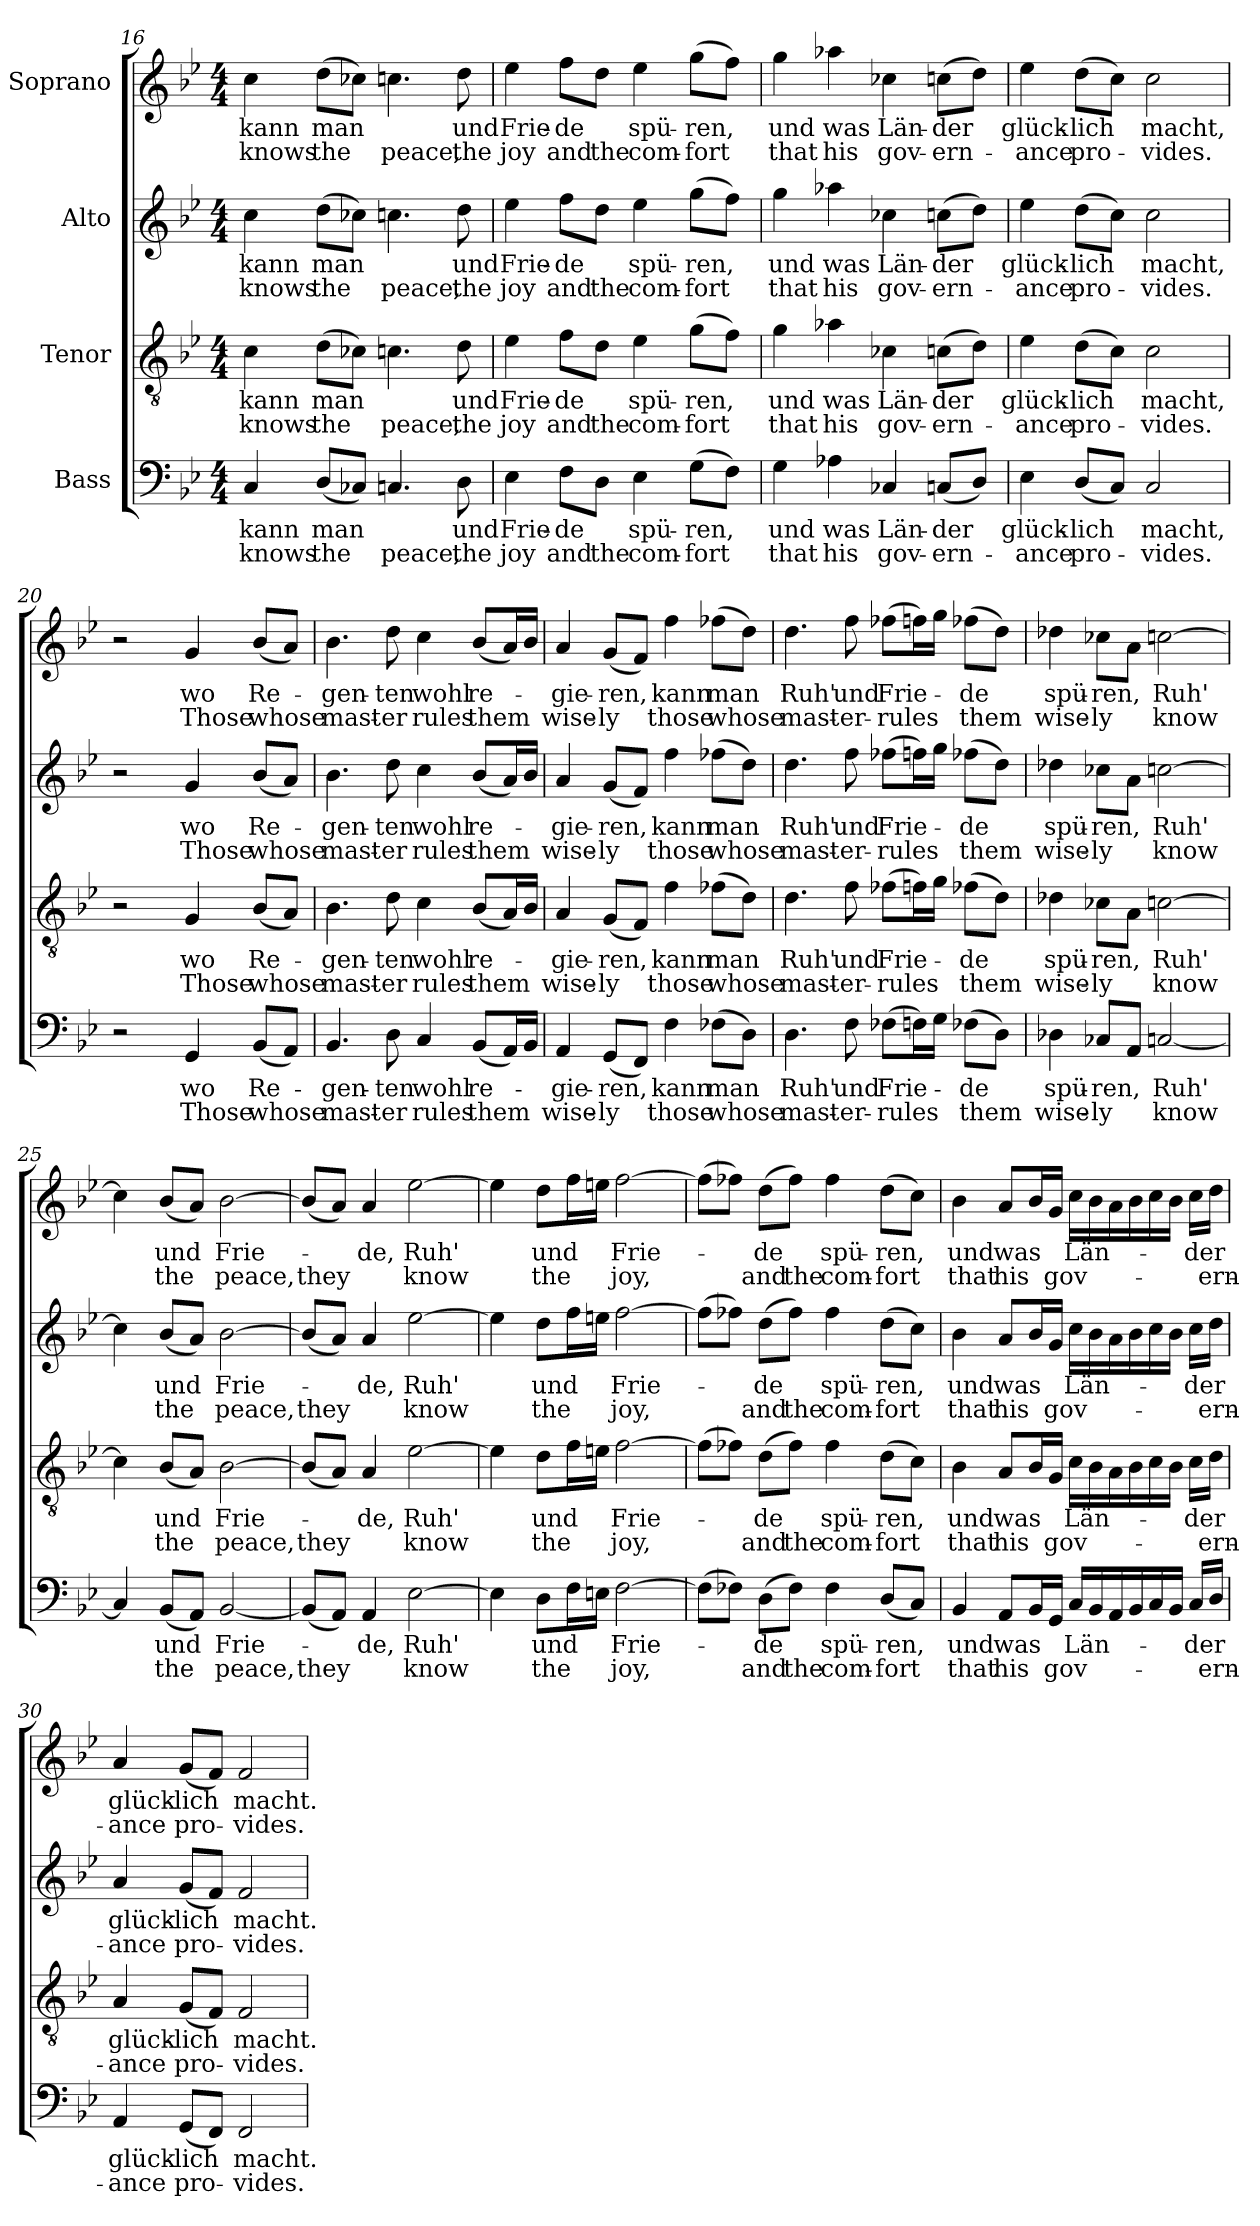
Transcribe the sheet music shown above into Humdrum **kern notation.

**kern	**text	**text	**kern	**text	**text	**kern	**text	**text	**kern	**text	**text
*part4	*part4	*part4	*part3	*part3	*part3	*part2	*part2	*part2	*part1	*part1	*part1
*staff4	*staff4	*staff4	*staff3	*staff3	*staff3	*staff2	*staff2	*staff2	*staff1	*staff1	*staff1
*I"Bass	*	*	*I"Tenor	*	*	*I"Alto	*	*	*I"Soprano	*	*
!!LO:LB:g=z
*clefF4	*	*	*clefGv2	*	*	*clefG2	*	*	*clefG2	*	*
*k[b-e-]	*	*	*k[b-e-]	*	*	*k[b-e-]	*	*	*k[b-e-]	*	*
*B-:	*	*	*B-:	*	*	*B-:	*	*	*B-:	*	*
*M4/4	*	*	*M4/4	*	*	*M4/4	*	*	*M4/4	*	*
=16	=16	=16	=16	=16	=16	=16	=16	=16	=16	=16	=16
!	!LO:LY:b	!LO:LY:b	!	!LO:LY:b	!LO:LY:b	!	!LO:LY:b	!LO:LY:b	!	!LO:LY:b	!LO:LY:b
4C/	kann	knows	4c\	kann	knows	4cc\	kann	knows	4cc\	kann	knows
!	!LO:LY:b	!LO:LY:b	!	!LO:LY:b	!LO:LY:b	!	!LO:LY:b	!LO:LY:b	!	!LO:LY:b	!LO:LY:b
(<8D/L	man	the	(>8d\L	man	the	(>8dd\L	man	the	(>8dd\L	man	the
8C-X/J)	.	.	8c-X\J)	.	.	8cc-X\J)	.	.	8cc-X\J)	.	.
!	!	!LO:LY:b	!	!	!LO:LY:b	!	!	!LO:LY:b	!	!	!LO:LY:b
4.Cn/	.	peace,	4.cn\	.	peace,	4.ccn\	.	peace,	4.ccn\	.	peace,
!	!LO:LY:b	!LO:LY:b	!	!LO:LY:b	!LO:LY:b	!	!LO:LY:b	!LO:LY:b	!	!LO:LY:b	!LO:LY:b
8D\	und	the	8d\	und	the	8dd\	und	the	8dd\	und	the
=17	=17	=17	=17	=17	=17	=17	=17	=17	=17	=17	=17
!	!LO:LY:b	!LO:LY:b	!	!LO:LY:b	!LO:LY:b	!	!LO:LY:b	!LO:LY:b	!	!LO:LY:b	!LO:LY:b
4E-\	Frie-	joy	4e-\	Frie-	joy	4ee-\	Frie-	joy	4ee-\	Frie-	joy
!	!LO:LY:b	!LO:LY:b	!	!LO:LY:b	!LO:LY:b	!	!LO:LY:b	!LO:LY:b	!	!LO:LY:b	!LO:LY:b
8F\L	-de	and	8f\L	-de	and	8ff\L	-de	and	8ff\L	-de	and
!	!	!LO:LY:b	!	!	!LO:LY:b	!	!	!LO:LY:b	!	!	!LO:LY:b
8D\J	.	the	8d\J	.	the	8dd\J	.	the	8dd\J	.	the
!	!LO:LY:b	!LO:LY:b	!	!LO:LY:b	!LO:LY:b	!	!LO:LY:b	!LO:LY:b	!	!LO:LY:b	!LO:LY:b
4E-\	spü-	com-	4e-\	spü-	com-	4ee-\	spü-	com-	4ee-\	spü-	com-
!	!LO:LY:b	!LO:LY:b	!	!LO:LY:b	!LO:LY:b	!	!LO:LY:b	!LO:LY:b	!	!LO:LY:b	!LO:LY:b
(>8G\L	-ren,	-fort	(>8g\L	-ren,	-fort	(>8gg\L	-ren,	-fort	(>8gg\L	-ren,	-fort
8F\J)	.	.	8f\J)	.	.	8ff\J)	.	.	8ff\J)	.	.
=18	=18	=18	=18	=18	=18	=18	=18	=18	=18	=18	=18
!	!LO:LY:b	!LO:LY:b	!	!LO:LY:b	!LO:LY:b	!	!LO:LY:b	!LO:LY:b	!	!LO:LY:b	!LO:LY:b
4G\	und	that	4g\	und	that	4gg\	und	that	4gg\	und	that
!	!LO:LY:b	!LO:LY:b	!	!LO:LY:b	!LO:LY:b	!	!LO:LY:b	!LO:LY:b	!	!LO:LY:b	!LO:LY:b
4A-X\	was	his	4a-X\	was	his	4aa-X\	was	his	4aa-X\	was	his
!	!LO:LY:b	!LO:LY:b	!	!LO:LY:b	!LO:LY:b	!	!LO:LY:b	!LO:LY:b	!	!LO:LY:b	!LO:LY:b
4C-X/	Län-	gov-	4c-X\	Län-	gov-	4cc-X\	Län-	gov-	4cc-X\	Län-	gov-
!	!LO:LY:b	!LO:LY:b	!	!LO:LY:b	!LO:LY:b	!	!LO:LY:b	!LO:LY:b	!	!LO:LY:b	!LO:LY:b
(<8Cn/L	-der	-ern-	(>8cn\L	-der	-ern-	(>8ccn\L	-der	-ern-	(>8ccn\L	-der	-ern-
8D/J)	.	.	8d\J)	.	.	8dd\J)	.	.	8dd\J)	.	.
!!LO:PB:g=z
=19	=19	=19	=19	=19	=19	=19	=19	=19	=19	=19	=19
!	!LO:LY:b	!LO:LY:b	!	!LO:LY:b	!LO:LY:b	!	!LO:LY:b	!LO:LY:b	!	!LO:LY:b	!LO:LY:b
4E-\	glück-	-ance	4e-\	glück-	-ance	4ee-\	glück-	-ance	4ee-\	glück-	-ance
!	!LO:LY:b	!LO:LY:b	!	!LO:LY:b	!LO:LY:b	!	!LO:LY:b	!LO:LY:b	!	!LO:LY:b	!LO:LY:b
(<8D/L	-lich	pro-	(>8d\L	-lich	pro-	(>8dd\L	-lich	pro-	(>8dd\L	-lich	pro-
8C/J)	.	.	8c\J)	.	.	8cc\J)	.	.	8cc\J)	.	.
!	!LO:LY:b	!LO:LY:b	!	!LO:LY:b	!LO:LY:b	!	!LO:LY:b	!LO:LY:b	!	!LO:LY:b	!LO:LY:b
2C/	macht,	-vides.	2c\	macht,	-vides.	2cc\	macht,	-vides.	2cc\	macht,	-vides.
!!LO:PB:g=z
=20	=20	=20	=20	=20	=20	=20	=20	=20	=20	=20	=20
2r	.	.	2r	.	.	2r	.	.	2r	.	.
!	!LO:LY:b	!LO:LY:b	!	!LO:LY:b	!LO:LY:b	!	!LO:LY:b	!LO:LY:b	!	!LO:LY:b	!LO:LY:b
4GG/	wo	Those	4G/	wo	Those	4g/	wo	Those	4g/	wo	Those
!	!LO:LY:b	!LO:LY:b	!	!LO:LY:b	!LO:LY:b	!	!LO:LY:b	!LO:LY:b	!	!LO:LY:b	!LO:LY:b
(<8BB-/L	Re-	whose	(<8B-/L	Re-	whose	(<8b-/L	Re-	whose	(<8b-/L	Re-	whose
8AA/J)	.	.	8A/J)	.	.	8a/J)	.	.	8a/J)	.	.
=21	=21	=21	=21	=21	=21	=21	=21	=21	=21	=21	=21
!	!LO:LY:b	!LO:LY:b	!	!LO:LY:b	!LO:LY:b	!	!LO:LY:b	!LO:LY:b	!	!LO:LY:b	!LO:LY:b
4.BB-/	-gen-	mast-	4.B-\	-gen-	mast-	4.b-\	-gen-	mast-	4.b-\	-gen-	mast-
!	!LO:LY:b	!LO:LY:b	!	!LO:LY:b	!LO:LY:b	!	!LO:LY:b	!LO:LY:b	!	!LO:LY:b	!LO:LY:b
8D\	-ten	-er	8d\	-ten	-er	8dd\	-ten	-er	8dd\	-ten	-er
!	!LO:LY:b	!LO:LY:b	!	!LO:LY:b	!LO:LY:b	!	!LO:LY:b	!LO:LY:b	!	!LO:LY:b	!LO:LY:b
4C/	wohl	rules	4c\	wohl	rules	4cc\	wohl	rules	4cc\	wohl	rules
!	!LO:LY:b	!LO:LY:b	!	!LO:LY:b	!LO:LY:b	!	!LO:LY:b	!LO:LY:b	!	!LO:LY:b	!LO:LY:b
(<8BB-/L	re-	them	(<8B-/L	re-	them	(<8b-/L	re-	them	(<8b-/L	re-	them
16AA/L)	.	.	16A/L)	.	.	16a/L)	.	.	16a/L)	.	.
16BB-/JJ	.	.	16B-/JJ	.	.	16b-/JJ	.	.	16b-/JJ	.	.
=22	=22	=22	=22	=22	=22	=22	=22	=22	=22	=22	=22
!	!LO:LY:b	!LO:LY:b	!	!LO:LY:b	!LO:LY:b	!	!LO:LY:b	!LO:LY:b	!	!LO:LY:b	!LO:LY:b
4AA/	-gie-	wise-	4A/	-gie-	wise-	4a/	-gie-	wise-	4a/	-gie-	wise-
!	!LO:LY:b	!LO:LY:b	!	!LO:LY:b	!LO:LY:b	!	!LO:LY:b	!LO:LY:b	!	!LO:LY:b	!LO:LY:b
(<8GG/L	-ren,	-ly	(<8G/L	-ren,	-ly	(<8g/L	-ren,	-ly	(<8g/L	-ren,	-ly
8FF/J)	.	.	8F/J)	.	.	8f/J)	.	.	8f/J)	.	.
!	!LO:LY:b	!LO:LY:b	!	!LO:LY:b	!LO:LY:b	!	!LO:LY:b	!LO:LY:b	!	!LO:LY:b	!LO:LY:b
4F\	kann	those	4f\	kann	those	4ff\	kann	those	4ff\	kann	those
!	!LO:LY:b	!LO:LY:b	!	!LO:LY:b	!LO:LY:b	!	!LO:LY:b	!LO:LY:b	!	!LO:LY:b	!LO:LY:b
(>8F-X\L	man	whose	(>8f-X\L	man	whose	(>8ff-X\L	man	whose	(>8ff-X\L	man	whose
8D\J)	.	.	8d\J)	.	.	8dd\J)	.	.	8dd\J)	.	.
!!LO:LB:g=z
=23	=23	=23	=23	=23	=23	=23	=23	=23	=23	=23	=23
!	!LO:LY:b	!LO:LY:b	!	!LO:LY:b	!LO:LY:b	!	!LO:LY:b	!LO:LY:b	!	!LO:LY:b	!LO:LY:b
4.D\	Ruh'	mast-	4.d\	Ruh'	mast-	4.dd\	Ruh'	mast-	4.dd\	Ruh'	mast-
!	!LO:LY:b	!LO:LY:b	!	!LO:LY:b	!LO:LY:b	!	!LO:LY:b	!LO:LY:b	!	!LO:LY:b	!LO:LY:b
8F\	und	-er-	8f\	und	-er-	8ff\	und	-er-	8ff\	und	-er-
!	!LO:LY:b	!LO:LY:b	!	!LO:LY:b	!LO:LY:b	!	!LO:LY:b	!LO:LY:b	!	!LO:LY:b	!LO:LY:b
(>8F-X\L	Frie-	-rules	(>8f-X\L	Frie-	-rules	(>8ff-X\L	Frie-	-rules	(>8ff-X\L	Frie-	-rules
16Fn\L)	.	.	16fn\L)	.	.	16ffn\L)	.	.	16ffn\L)	.	.
16G\JJ	.	.	16g\JJ	.	.	16gg\JJ	.	.	16gg\JJ	.	.
!	!LO:LY:b	!LO:LY:b	!	!LO:LY:b	!LO:LY:b	!	!LO:LY:b	!LO:LY:b	!	!LO:LY:b	!LO:LY:b
(>8F-X\L	-de	them	(>8f-X\L	-de	them	(>8ff-X\L	-de	them	(>8ff-X\L	-de	them
8D\J)	.	.	8d\J)	.	.	8dd\J)	.	.	8dd\J)	.	.
=24	=24	=24	=24	=24	=24	=24	=24	=24	=24	=24	=24
!	!LO:LY:b	!LO:LY:b	!	!LO:LY:b	!LO:LY:b	!	!LO:LY:b	!LO:LY:b	!	!LO:LY:b	!LO:LY:b
4D-X\	spü-	wise-	4d-X\	spü-	wise-	4dd-X\	spü-	wise-	4dd-X\	spü-	wise-
!	!LO:LY:b	!LO:LY:b	!	!LO:LY:b	!LO:LY:b	!	!LO:LY:b	!LO:LY:b	!	!LO:LY:b	!LO:LY:b
8C-X/L	-ren,	-ly	8c-X\L	-ren,	-ly	8cc-X\L	-ren,	-ly	8cc-X\L	-ren,	-ly
8AA/J	.	.	8A\J	.	.	8a\J	.	.	8a\J	.	.
!	!LO:LY:b	!LO:LY:b	!	!LO:LY:b	!LO:LY:b	!	!LO:LY:b	!LO:LY:b	!	!LO:LY:b	!LO:LY:b
[2Cn/	Ruh'	know	[2cn\	Ruh'	know	[2ccn\	Ruh'	know	[2ccn\	Ruh'	know
=25	=25	=25	=25	=25	=25	=25	=25	=25	=25	=25	=25
4C/]	.	.	4c\]	.	.	4cc\]	.	.	4cc\]	.	.
!	!LO:LY:b	!LO:LY:b	!	!LO:LY:b	!LO:LY:b	!	!LO:LY:b	!LO:LY:b	!	!LO:LY:b	!LO:LY:b
(<8BB-/L	und	the	(<8B-/L	und	the	(<8b-/L	und	the	(<8b-/L	und	the
8AA/J)	.	.	8A/J)	.	.	8a/J)	.	.	8a/J)	.	.
!	!LO:LY:b	!LO:LY:b	!	!LO:LY:b	!LO:LY:b	!	!LO:LY:b	!LO:LY:b	!	!LO:LY:b	!LO:LY:b
[2BB-/	Frie-	peace,	[2B-\	Frie-	peace,	[2b-\	Frie-	peace,	[2b-\	Frie-	peace,
=26	=26	=26	=26	=26	=26	=26	=26	=26	=26	=26	=26
!	!	!LO:LY:b	!	!	!LO:LY:b	!	!	!LO:LY:b	!	!	!LO:LY:b
(<8BB-/L]	.	they	(<8B-/L]	.	they	(<8b-/L]	.	they	(<8b-/L]	.	they
8AA/J)	.	.	8A/J)	.	.	8a/J)	.	.	8a/J)	.	.
!	!LO:LY:b	!	!	!LO:LY:b	!	!	!LO:LY:b	!	!	!LO:LY:b	!
4AA/	-de,	.	4A/	-de,	.	4a/	-de,	.	4a/	-de,	.
!	!LO:LY:b	!LO:LY:b	!	!LO:LY:b	!LO:LY:b	!	!LO:LY:b	!LO:LY:b	!	!LO:LY:b	!LO:LY:b
[2E-\	Ruh'	know	[2e-\	Ruh'	know	[2ee-\	Ruh'	know	[2ee-\	Ruh'	know
!!LO:PB:g=z
=27	=27	=27	=27	=27	=27	=27	=27	=27	=27	=27	=27
4E-\]	.	.	4e-\]	.	.	4ee-\]	.	.	4ee-\]	.	.
!	!LO:LY:b	!LO:LY:b	!	!LO:LY:b	!LO:LY:b	!	!LO:LY:b	!LO:LY:b	!	!LO:LY:b	!LO:LY:b
8D\L	und	the	8d\L	und	the	8dd\L	und	the	8dd\L	und	the
16F\L	.	.	16f\L	.	.	16ff\L	.	.	16ff\L	.	.
16En\JJ	.	.	16en\JJ	.	.	16een\JJ	.	.	16een\JJ	.	.
!	!LO:LY:b	!LO:LY:b	!	!LO:LY:b	!LO:LY:b	!	!LO:LY:b	!LO:LY:b	!	!LO:LY:b	!LO:LY:b
[2F\	Frie-	joy,	[2f\	Frie-	joy,	[2ff\	Frie-	joy,	[2ff\	Frie-	joy,
=28	=28	=28	=28	=28	=28	=28	=28	=28	=28	=28	=28
(>8F\L]	.	.	(>8f\L]	.	.	(>8ff\L]	.	.	(>8ff\L]	.	.
8F-X\J)	.	.	8f-X\J)	.	.	8ff-X\J)	.	.	8ff-X\J)	.	.
!	!LO:LY:b	!LO:LY:b	!	!LO:LY:b	!LO:LY:b	!	!LO:LY:b	!LO:LY:b	!	!LO:LY:b	!LO:LY:b
(>8D\L	-de	and	(>8d\L	-de	and	(>8dd\L	-de	and	(>8dd\L	-de	and
!	!	!LO:LY:b	!	!	!LO:LY:b	!	!	!LO:LY:b	!	!	!LO:LY:b
8F-\J)	.	the	8f-\J)	.	the	8ff-\J)	.	the	8ff-\J)	.	the
!	!LO:LY:b	!LO:LY:b	!	!LO:LY:b	!LO:LY:b	!	!LO:LY:b	!LO:LY:b	!	!LO:LY:b	!LO:LY:b
4F-\	spü-	com-	4f-\	spü-	com-	4ff-\	spü-	com-	4ff-\	spü-	com-
!	!LO:LY:b	!LO:LY:b	!	!LO:LY:b	!LO:LY:b	!	!LO:LY:b	!LO:LY:b	!	!LO:LY:b	!LO:LY:b
(<8D/L	-ren,	-fort	(>8d\L	-ren,	-fort	(>8dd\L	-ren,	-fort	(>8dd\L	-ren,	-fort
8C/J)	.	.	8c\J)	.	.	8cc\J)	.	.	8cc\J)	.	.
=29	=29	=29	=29	=29	=29	=29	=29	=29	=29	=29	=29
!	!LO:LY:b	!LO:LY:b	!	!LO:LY:b	!LO:LY:b	!	!LO:LY:b	!LO:LY:b	!	!LO:LY:b	!LO:LY:b
4BB-/	und	that	4B-\	und	that	4b-\	und	that	4b-\	und	that
!	!LO:LY:b	!LO:LY:b	!	!LO:LY:b	!LO:LY:b	!	!LO:LY:b	!LO:LY:b	!	!LO:LY:b	!LO:LY:b
8AA/L	was	his	8A/L	was	his	8a/L	was	his	8a/L	was	his
16BB-/L	.	.	16B-/L	.	.	16b-/L	.	.	16b-/L	.	.
!	!	!LO:LY:b	!	!	!LO:LY:b	!	!	!LO:LY:b	!	!	!LO:LY:b
16GG/JJ	.	gov-	16G/JJ	.	gov-	16g/JJ	.	gov-	16g/JJ	.	gov-
!	!LO:LY:b	!	!	!LO:LY:b	!	!	!LO:LY:b	!	!	!LO:LY:b	!
16C/LL	Län-	.	16c\LL	Län-	.	16cc\LL	Län-	.	16cc\LL	Län-	.
16BB-/	.	.	16B-\	.	.	16b-\	.	.	16b-\	.	.
16AA/	.	.	16A\	.	.	16a\	.	.	16a\	.	.
16BB-/	.	.	16B-\	.	.	16b-\	.	.	16b-\	.	.
16C/	.	.	16c\	.	.	16cc\	.	.	16cc\	.	.
16BB-/JJ	.	.	16B-\JJ	.	.	16b-\JJ	.	.	16b-\JJ	.	.
!	!LO:LY:b	!	!	!LO:LY:b	!	!	!LO:LY:b	!	!	!LO:LY:b	!
16C/LL	-der	.	16c\LL	-der	.	16cc\LL	-der	.	16cc\LL	-der	.
!	!	!LO:LY:b	!	!	!LO:LY:b	!	!	!LO:LY:b	!	!	!LO:LY:b
16D/JJ	.	-ern-	16d\JJ	.	-ern-	16dd\JJ	.	-ern-	16dd\JJ	.	-ern-
!!LO:LB:g=z
=30	=30	=30	=30	=30	=30	=30	=30	=30	=30	=30	=30
!	!LO:LY:b	!LO:LY:b	!	!LO:LY:b	!LO:LY:b	!	!LO:LY:b	!LO:LY:b	!	!LO:LY:b	!LO:LY:b
4AA/	glück-	-ance	4A/	glück-	-ance	4a/	glück-	-ance	4a/	glück-	-ance
!	!LO:LY:b	!LO:LY:b	!	!LO:LY:b	!LO:LY:b	!	!LO:LY:b	!LO:LY:b	!	!LO:LY:b	!LO:LY:b
(<8GG/L	-lich	pro-	(<8G/L	-lich	pro-	(<8g/L	-lich	pro-	(<8g/L	-lich	pro-
8FF/J)	.	.	8F/J)	.	.	8f/J)	.	.	8f/J)	.	.
!	!LO:LY:b	!LO:LY:b	!	!LO:LY:b	!LO:LY:b	!	!LO:LY:b	!LO:LY:b	!	!LO:LY:b	!LO:LY:b
2FF/	macht.	-vides.	2F/	macht.	-vides.	2f/	macht.	-vides.	2f/	macht.	-vides.
=	=	=	=	=	=	=	=	=	=	=	=
*-	*-	*-	*-	*-	*-	*-	*-	*-	*-	*-	*-
